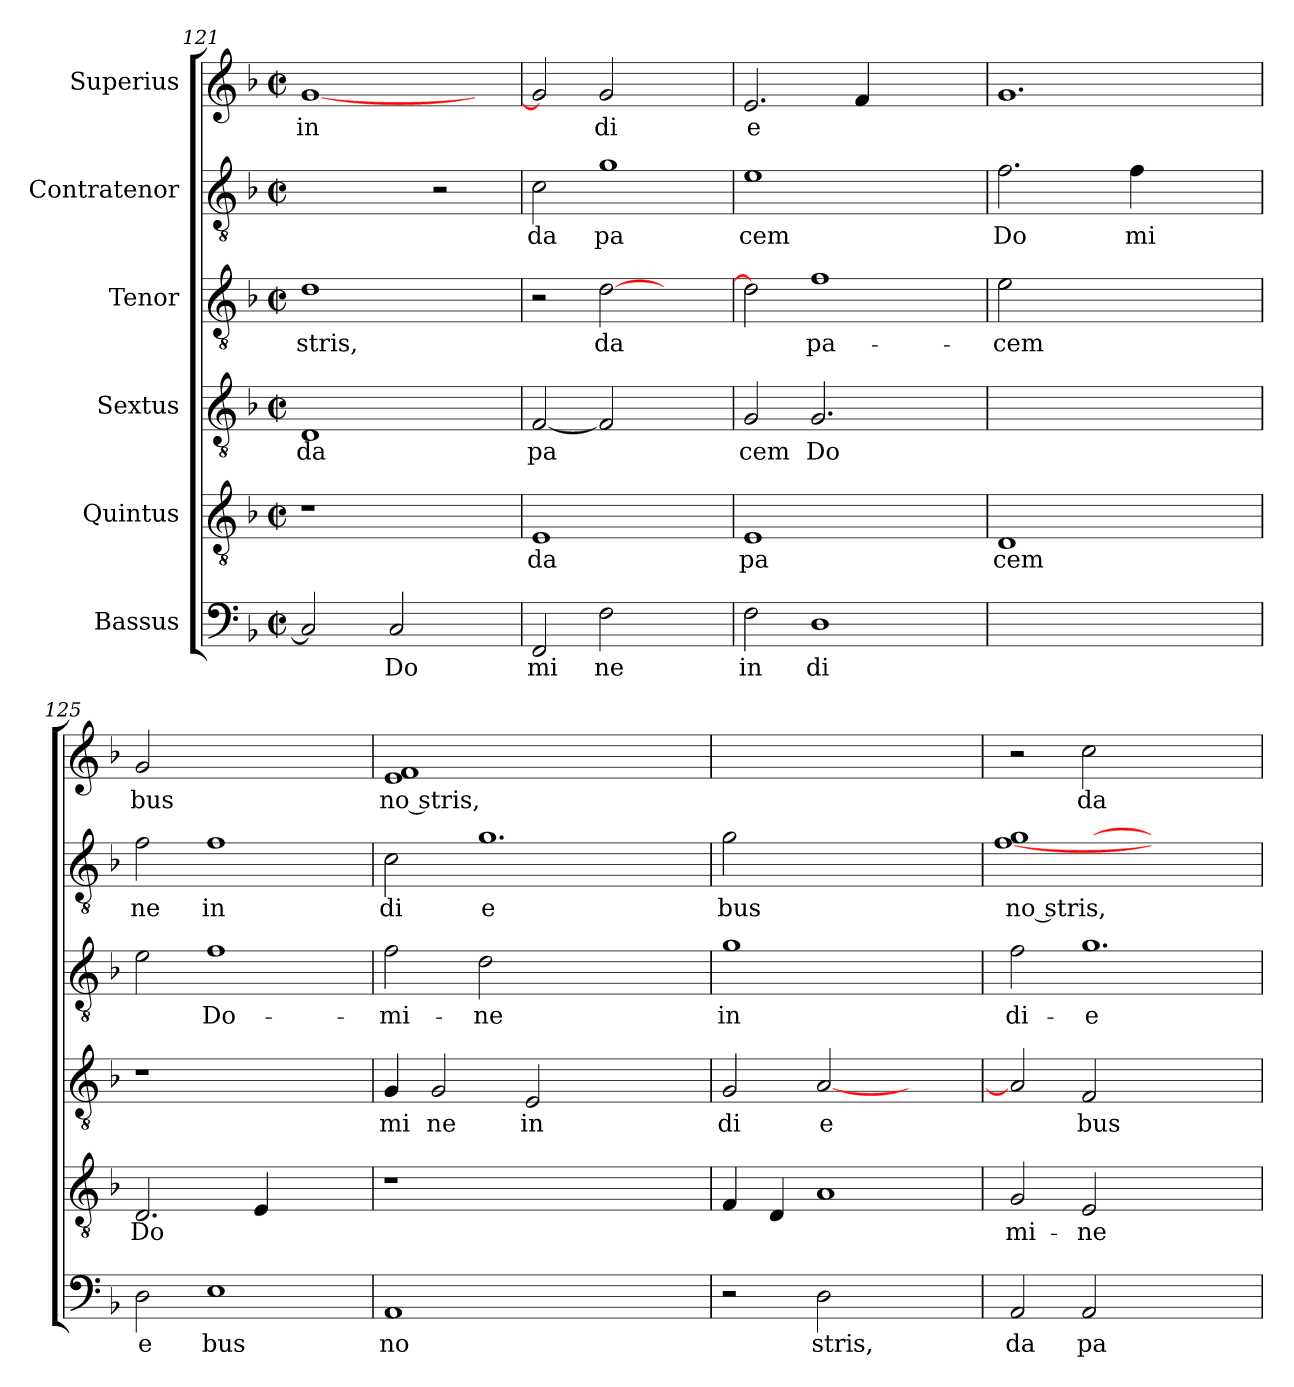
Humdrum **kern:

**kern	**text	**kern	**text	**kern	**text	**kern	**text	**kern	**text	**kern	**text
*part6	*part6	*part5	*part5	*part4	*part4	*part3	*part3	*part2	*part2	*part1	*part1
*staff6	*staff6	*staff5	*staff5	*staff4	*staff4	*staff3	*staff3	*staff2	*staff2	*staff1	*staff1
*I"Bassus	*	*I"Quintus	*	*I"Sextus	*	*I"Tenor	*	*I"Contratenor	*	*I"Superius	*
*clefF4	*	*clefGv2	*	*clefGv2	*	*clefGv2	*	*clefGv2	*	*clefG2	*
*k[b-]	*	*k[b-]	*	*k[b-]	*	*k[b-]	*	*k[b-]	*	*k[b-]	*
*F:	*	*F:	*	*F:	*	*F:	*	*F:	*	*F:	*
*M2/2	*	*M2/2	*	*M2/2	*	*M2/2	*	*M2/2	*	*M2/2	*
*met(c|)	*	*met(c|)	*	*met(c|)	*	*met(c|)	*	*met(c|)	*	*met(c|)	*
=121	=121	=121	=121	=121	=121	=121	=121	=121	=121	=121	=121
!	!	!	!	!	!LO:LY:b	!	!LO:LY:b	!	!	!	!LO:LY:b
2C/]	.	1r	.	1D	da	1d	-stris,	4ryy	.	[1g	in
.	.	.	.	.	.	.	.	4ryy	.	.	.
!	!LO:LY:b	!	!	!	!	!	!	!	!	!	!
2C/	Do	.	.	.	.	.	.	4ryy	.	.	.
.	.	.	.	.	.	.	.	2r	.	.	.
4ryy	.	4ryy	.	4ryy	.	4ryy	.	.	.	4ryy	.
=122	=122	=122	=122	=122	=122	=122	=122	=122	=122	=122	=122
!	!LO:LY:b	!	!LO:LY:b	!	!LO:LY:b	!	!	!	!LO:LY:b	!	!
2FF/	mi	1E	da	[2F/	pa	2r	.	2c\	da	2g/]	.
!	!LO:LY:b	!	!	!	!	!	!LO:LY:b	!	!LO:LY:b	!	!LO:LY:b
2F\	ne	.	.	2F/]	.	[2d\	da	1g	pa	2g/	di
2ryy	.	2ryy	.	2ryy	.	2ryy	.	.	.	2ryy	.
=123	=123	=123	=123	=123	=123	=123	=123	=123	=123	=123	=123
!	!LO:LY:b	!	!LO:LY:b	!	!LO:LY:b	!	!	!	!LO:LY:b	!	!LO:LY:b
2F\	in	1E	pa	2G/	cem	2d\]	.	1e	cem	2.e/	e
!	!LO:LY:b	!	!	!	!LO:LY:b	!	!LO:LY:b	!	!	!	!
1D	di	.	.	2.G/	Do	1f	pa-	.	.	.	.
.	.	.	.	.	.	.	.	.	.	4f/	.
.	.	2ryy	.	.	.	.	.	2ryy	.	2ryy	.
.	.	.	.	4ryy	.	.	.	.	.	.	.
=124	=124	=124	=124	=124	=124	=124	=124	=124	=124	=124	=124
!	!	!	!LO:LY:b	!	!	!	!LO:LY:b	!	!LO:LY:b	!	!
2ryy	.	1D	cem	4ryy	.	2e\	-cem	2.f\	Do	1.g	.
.	.	.	.	1ryy	.	.	.	.	.	.	.
1ryy	.	.	.	.	.	1ryy	.	.	.	.	.
!	!	!	!	!	!	!	!	!	!LO:LY:b	!	!
.	.	.	.	.	.	.	.	4f\	mi	.	.
.	.	2ryy	.	.	.	.	.	2ryy	.	.	.
.	.	.	.	4ryy	.	.	.	.	.	.	.
=125	=125	=125	=125	=125	=125	=125	=125	=125	=125	=125	=125
!	!LO:LY:b	!	!LO:LY:b	!	!	!	!	!	!LO:LY:b	!	!LO:LY:b
2D\	e	2.D/	Do	1r	.	2e\	.	2f\	ne	2g/	bus
!	!LO:LY:b	!	!	!	!	!	!LO:LY:b	!	!LO:LY:b	!	!
1E	bus	.	.	.	.	1f	Do-	1f	in	1ryy	.
.	.	4E/	.	.	.	.	.	.	.	.	.
.	.	2ryy	.	2ryy	.	.	.	.	.	.	.
!!LO:PB:g=z
=126	=126	=126	=126	=126	=126	=126	=126	=126	=126	=126	=126
!	!LO:LY:b	!	!	!	!LO:LY:b	!	!LO:LY:b	!	!LO:LY:b	!	!LO:LY:b
1AA	no	1r	.	4G/	mi	2f\	-mi-	2c\	di	1e 1f	no stris,
!	!	!	!	!	!LO:LY:b	!	!	!	!	!	!
.	.	.	.	2G/	ne	.	.	.	.	.	.
!	!	!	!	!	!	!	!LO:LY:b	!	!LO:LY:b	!	!
.	.	.	.	.	.	2d\	-ne	1.g	e	.	.
!	!	!	!	!	!LO:LY:b	!	!	!	!	!	!
.	.	.	.	2E/	in	.	.	.	.	.	.
1ryy	.	1ryy	.	.	.	1ryy	.	.	.	1ryy	.
.	.	.	.	2.ryy	.	.	.	.	.	.	.
=127	=127	=127	=127	=127	=127	=127	=127	=127	=127	=127	=127
!	!	!	!	!	!LO:LY:b	!	!LO:LY:b	!	!LO:LY:b	!	!
2r	.	4F/	.	2G/	di	1g	in	2g\	bus	4ryy	.
.	.	4D/	.	.	.	.	.	.	.	4ryy	.
!	!LO:LY:b	!	!	!	!LO:LY:b	!	!	!	!	!	!
2D\	stris,	1A	.	[2A/	e	.	.	4ryy	.	4ryy	.
.	.	.	.	.	.	.	.	2.ryy	.	4ryy	.
2ryy	.	.	.	2ryy	.	2ryy	.	.	.	2ryy	.
=128	=128	=128	=128	=128	=128	=128	=128	=128	=128	=128	=128
!	!LO:LY:b	!	!LO:LY:b	!	!	!	!LO:LY:b	!	!LO:LY:b	!	!
2AA/	da	2G/	mi-	2A/]	.	2f\	di-	[1f [1g	no stris,	2r	.
!	!LO:LY:b	!	!LO:LY:b	!	!LO:LY:b	!	!LO:LY:b	!	!	!	!LO:LY:b
2AA/	pa	2E/	-ne	2F/	bus	1.g	-e-	.	.	2cc\	da
1ryy	.	1ryy	.	1ryy	.	.	.	1ryy	.	1ryy	.
=	=	=	=	=	=	=	=	=	=	=	=
*-	*-	*-	*-	*-	*-	*-	*-	*-	*-	*-	*-
